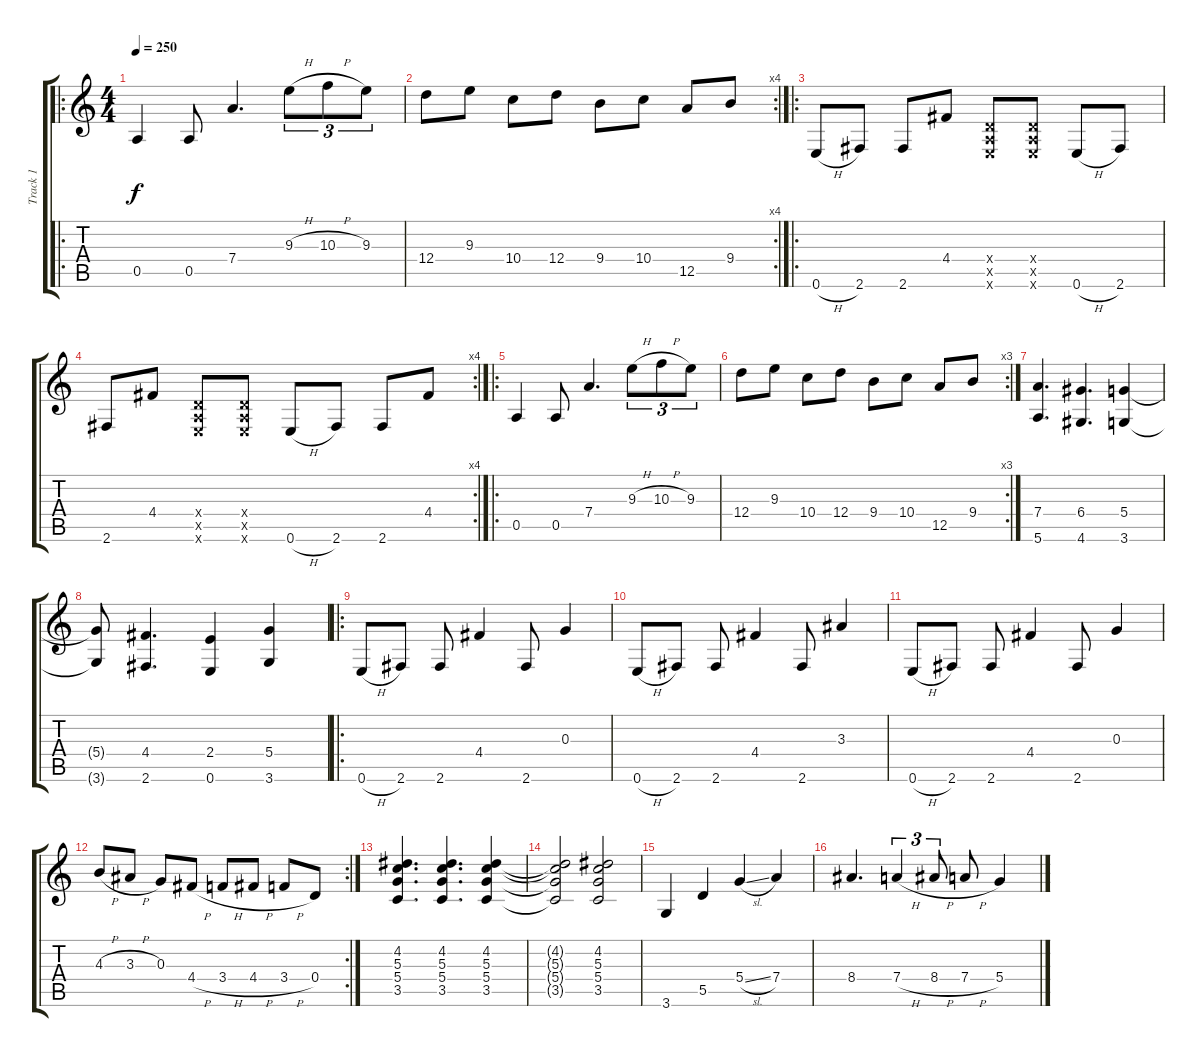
\track ("Track 1" "Track 1") {instrument distortionguitar}
\staff {score tabs}
\tuning (E4 B3 G3 D3 A2 E2) {hide}
\ro
\ts (4 4)
\tempo 250
\clef g2
\ks c
0.5.4{dy f} 0.5.8 7.4.4{d} 9.3{h}.8{tu (3 2)} 10.3{h}.8{tu (3 2)} 9.3.8{tu (3 2)} |
\rc 4
12.4.8 9.3.8 10.4.8 12.4.8 9.4.8 10.4.8 12.5.8 9.4.8 |
\ro
0.6{h}.8 2.6.8 2.6.8 4.4.8 (0.4{x} 0.5{x} 0.6{x}).8 (0.4{x} 0.5{x} 0.6{x}).8 0.6{h}.8 2.6.8 |
\rc 4
2.6.8 4.4.8 (0.4{x} 0.5{x} 0.6{x}).8 (0.4{x} 0.5{x} 0.6{x}).8 0.6{h}.8 2.6.8 2.6.8 4.4.8 |
\ro
0.5.4 0.5.8 7.4.4{d} 9.3{h}.8{tu (3 2)} 10.3{h}.8{tu (3 2)} 9.3.8{tu (3 2)} |
\rc 3
12.4.8 9.3.8 10.4.8 12.4.8 9.4.8 10.4.8 12.5.8 9.4.8 |
(7.4 5.6).4{d} (6.4 4.6).4{d} (5.4 3.6).4 |
(5.4{t} 3.6{t}).8 (4.4 2.6).4{d} (2.4 0.6).4 (5.4 3.6).4 |
\ro
0.6{h}.8 2.6.8 2.6.8 4.4.4 2.6.8 0.3.4 |
0.6{h}.8 2.6.8 2.6.8 4.4.4 2.6.8 3.3.4 |
0.6{h}.8 2.6.8 2.6.8 4.4.4 2.6.8 0.3.4 |
\rc 2
4.3{h}.8 3.3{h}.8 0.3.8 4.4{h}.8 3.4{h}.8 4.4{h}.8 3.4{h}.8 0.4.8 |
(4.2 5.3 5.4 3.5).4{d} (4.2 5.3 5.4 3.5).4{d} (4.2 5.3 5.4 3.5).4 |
(4.2{t} 5.3{t} 5.4{t} 3.5{t}).2 (4.2 5.3 5.4 3.5).2 |
3.6.4 5.5.4 5.4{sl}.4 7.4.4 |
8.4.4{d} 7.4{h}.4{tu (3 2)} 8.4{h}.8{tu (3 2)} 7.4{h}.8 5.4.4
